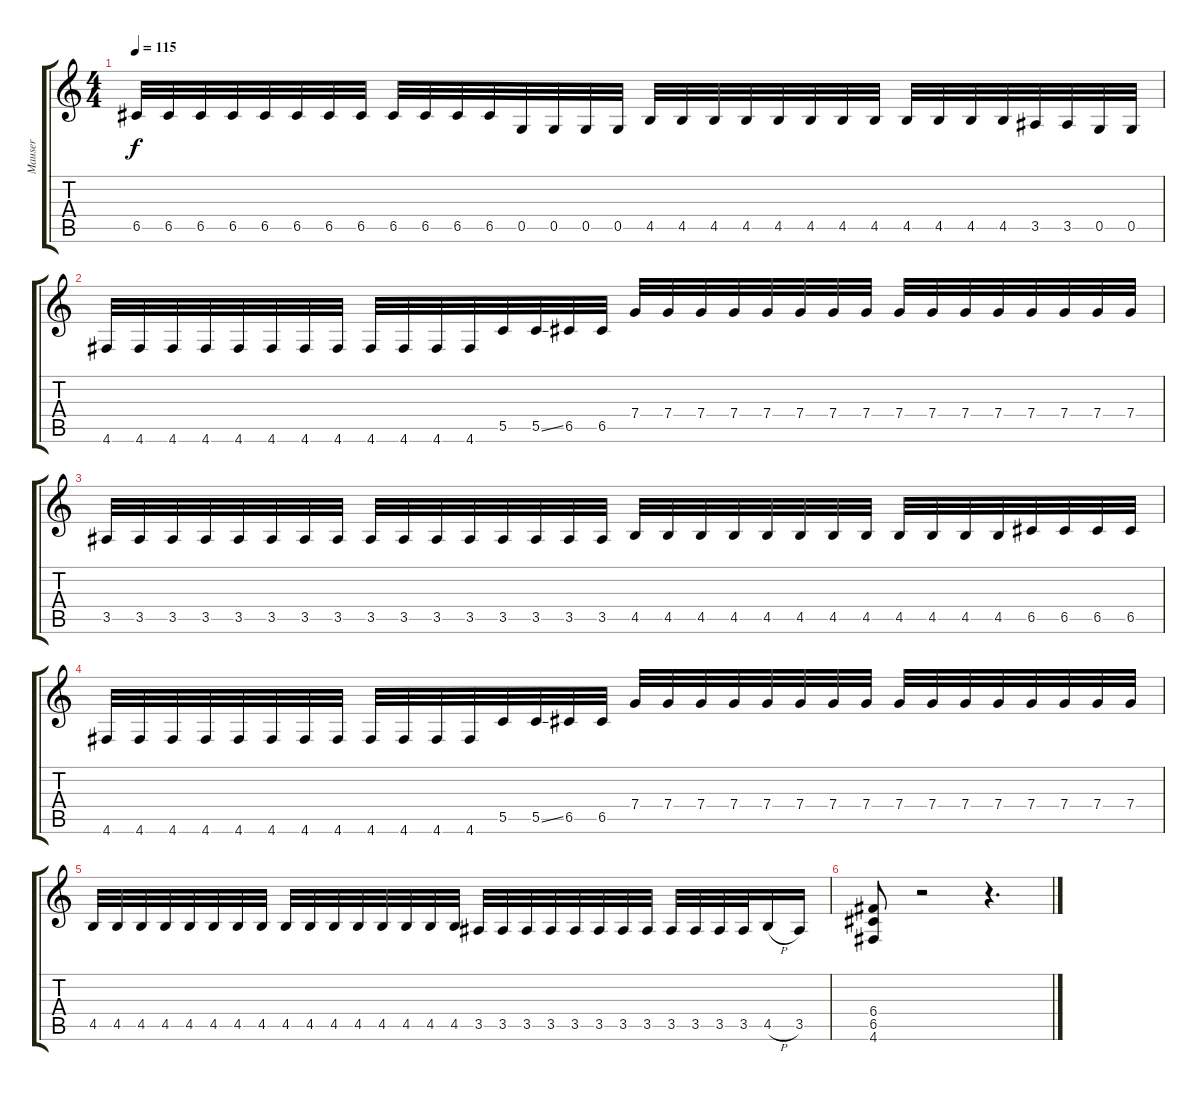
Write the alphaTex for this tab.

\track ("Mauser" "Mauser") {instrument distortionguitar}
\staff {score tabs}
\tuning (D4 A3 F3 C3 G2 D2) {hide}
\ts (4 4)
\tempo 115
\clef g2
\ks c
6.5.32{dy f} 6.5.32 6.5.32 6.5.32 6.5.32 6.5.32 6.5.32 6.5.32 6.5.32 6.5.32 6.5.32 6.5.32 0.5.32 0.5.32 0.5.32 0.5.32 4.5.32 4.5.32 4.5.32 4.5.32 4.5.32 4.5.32 4.5.32 4.5.32 4.5.32 4.5.32 4.5.32 4.5.32 3.5.32 3.5.32 0.5.32 0.5.32 |
4.6.32 4.6.32 4.6.32 4.6.32 4.6.32 4.6.32 4.6.32 4.6.32 4.6.32 4.6.32 4.6.32 4.6.32 5.5.32 5.5{ss}.32 6.5.32 6.5.32 7.4.32 7.4.32 7.4.32 7.4.32 7.4.32 7.4.32 7.4.32 7.4.32 7.4.32 7.4.32 7.4.32 7.4.32 7.4.32 7.4.32 7.4.32 7.4.32 |
3.5.32 3.5.32 3.5.32 3.5.32 3.5.32 3.5.32 3.5.32 3.5.32 3.5.32 3.5.32 3.5.32 3.5.32 3.5.32 3.5.32 3.5.32 3.5.32 4.5.32 4.5.32 4.5.32 4.5.32 4.5.32 4.5.32 4.5.32 4.5.32 4.5.32 4.5.32 4.5.32 4.5.32 6.5.32 6.5.32 6.5.32 6.5.32 |
4.6.32 4.6.32 4.6.32 4.6.32 4.6.32 4.6.32 4.6.32 4.6.32 4.6.32 4.6.32 4.6.32 4.6.32 5.5.32 5.5{ss}.32 6.5.32 6.5.32 7.4.32 7.4.32 7.4.32 7.4.32 7.4.32 7.4.32 7.4.32 7.4.32 7.4.32 7.4.32 7.4.32 7.4.32 7.4.32 7.4.32 7.4.32 7.4.32 |
4.5.32 4.5.32 4.5.32 4.5.32 4.5.32 4.5.32 4.5.32 4.5.32 4.5.32 4.5.32 4.5.32 4.5.32 4.5.32 4.5.32 4.5.32 4.5.32 3.5.32 3.5.32 3.5.32 3.5.32 3.5.32 3.5.32 3.5.32 3.5.32 3.5.32 3.5.32 3.5.32 3.5.32 4.5{h}.16 3.5.16 |
(6.4 6.5 4.6).8 r.2 r.4{d}
